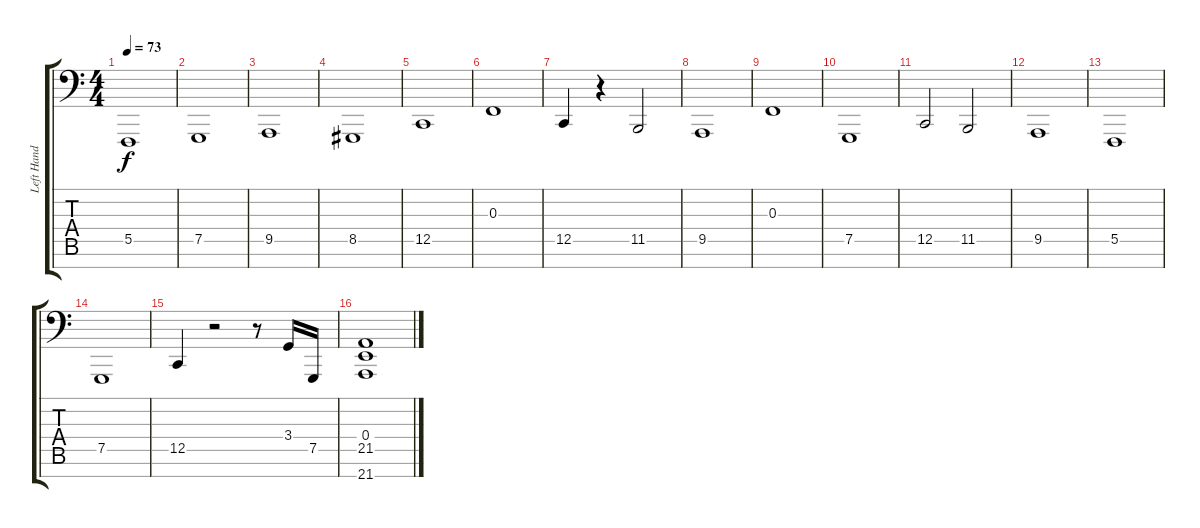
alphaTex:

\track ("Left Hand" "Left Hand") {instrument acousticgrandpiano}
\staff {score tabs}
\tuning (C4 D3 F2 E2 C1 F0 C0) {hide}
\ts (4 4)
\tempo 73
\clef f4
\ks c
5.5.1{dy f} |
7.5.1 |
9.5.1 |
8.5.1 |
12.5.1 |
0.3.1 |
12.5.4 r.4 11.5.2 |
9.5.1 |
0.3.1 |
7.5.1 |
12.5.2 11.5.2 |
9.5.1 |
5.5.1 |
7.5.1 |
12.5.4 r.2 r.8 3.4.16 7.5.16 |
(0.4 21.5 21.7).1
